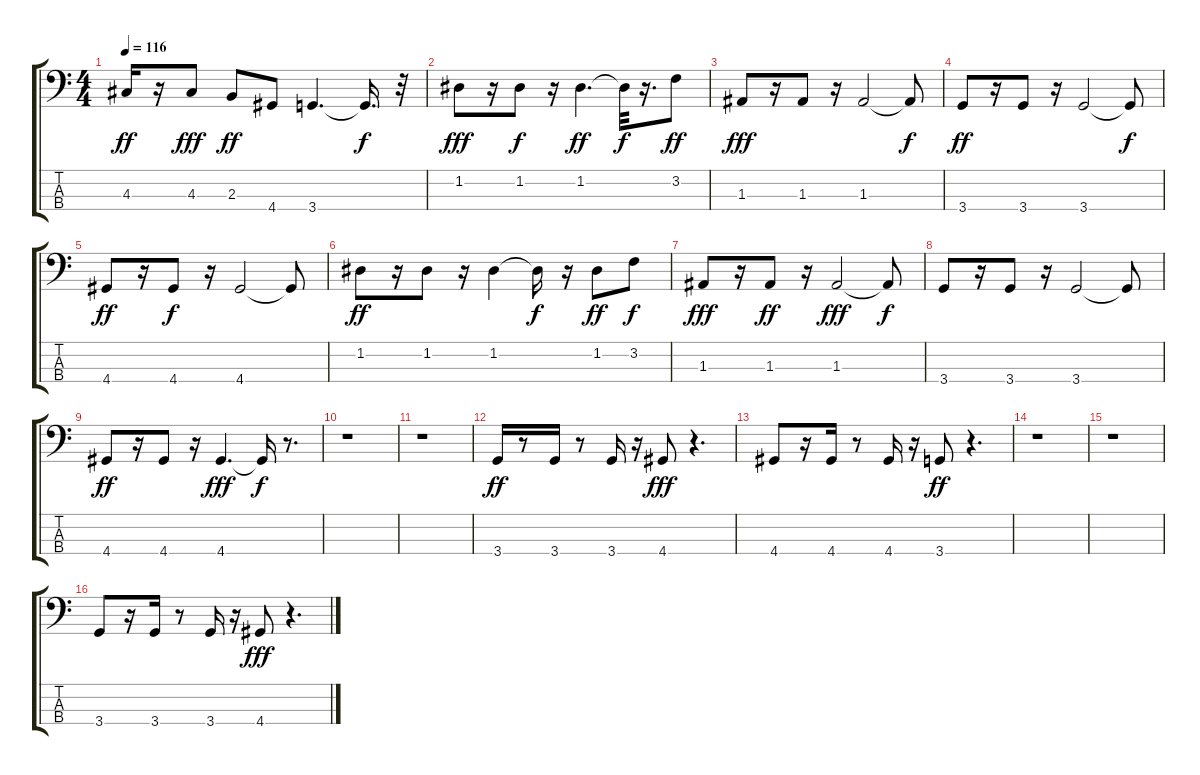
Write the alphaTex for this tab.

\track "" {instrument electricbassfinger}
\staff {score tabs}
\tuning (G2 D2 A1 E1) {hide}
\ts (4 4)
\tempo 116
\clef f4
\ks c
4.3.16{dy ff} r.16 4.3.8{dy fff} 2.3.8{dy ff} 4.4.8 3.4.4{d} 3.4{t}.16{d dy f} r.32 |
1.2.8{dy fff} r.16 1.2.8{dy f} r.16 1.2.4{d dy ff} 1.2{t}.32{dy f} r.16{d} 3.2.8{dy ff} |
1.3.8{dy fff} r.16 1.3.8 r.16 1.3.2 1.3{t}.8{dy f} |
3.4.8{dy ff} r.16 3.4.8 r.16 3.4.2 3.4{t}.8{dy f} |
4.4.8{dy ff} r.16 4.4.8{dy f} r.16 4.4.2 4.4{t}.8 |
1.2.8{dy ff} r.16 1.2.8 r.16 1.2.4 1.2{t}.16{dy f} r.16 1.2.8{dy ff} 3.2.8{dy f} |
1.3.8{dy fff} r.16 1.3.8{dy ff} r.16 1.3.2{dy fff} 1.3{t}.8{dy f} |
3.4.8 r.16 3.4.8 r.16 3.4.2 3.4{t}.8 |
4.4.8{dy ff} r.16 4.4.8 r.16 4.4.4{d dy fff} 4.4{t}.16{dy f} r.8{d} |
r.1 |
r.1 |
3.4.16{dy ff} r.8 3.4.16 r.8 3.4.16 r.16 4.4.8{dy fff} r.4{d} |
4.4.8 r.16 4.4.16 r.8 4.4.16 r.16 3.4.8{dy ff} r.4{d} |
r.1 |
r.1 |
3.4.8 r.16 3.4.16 r.8 3.4.16 r.16 4.4.8{dy fff} r.4{d}
